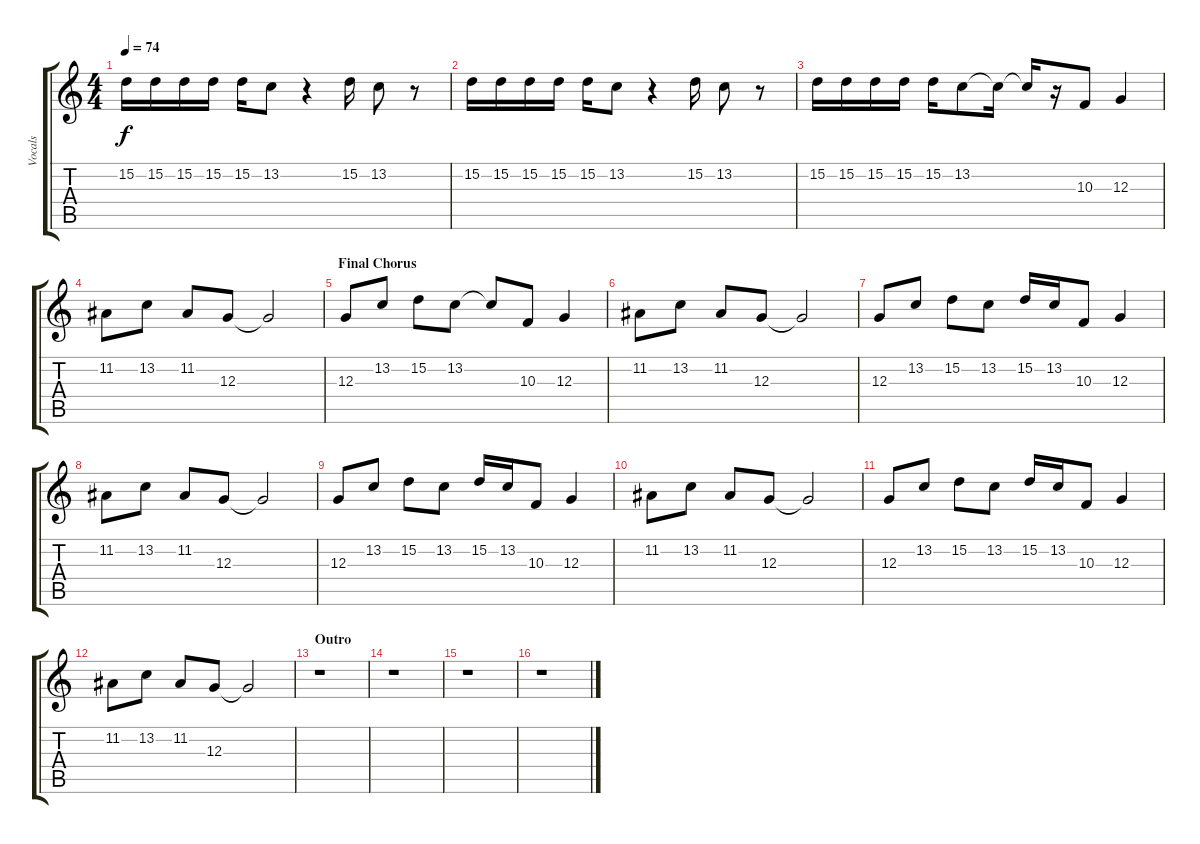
\track ("Vocals" "Vocals") {instrument lead1square}
\staff {score tabs}
\tuning (E4 B3 G3 D3 A2 E2) {hide}
\ts (4 4)
\tempo 74
\clef g2
\ks c
15.2.16{dy f} 15.2.16 15.2.16 15.2.16 15.2.16 13.2.8 r.4 15.2.16 13.2.8 r.8 |
15.2.16 15.2.16 15.2.16 15.2.16 15.2.16 13.2.8 r.4 15.2.16 13.2.8 r.8 |
15.2.16 15.2.16 15.2.16 15.2.16 15.2.16 13.2.8 13.2{t}.16 13.2{t}.16 r.16 10.3.8 12.3.4 |
11.2.8 13.2.8 11.2.8 12.3.8 12.3{t}.2 |
\section ("" "Final Chorus")
12.3.8 13.2.8 15.2.8 13.2.8 13.2{t}.8 10.3.8 12.3.4 |
11.2.8 13.2.8 11.2.8 12.3.8 12.3{t}.2 |
12.3.8 13.2.8 15.2.8 13.2.8 15.2.16 13.2.16 10.3.8 12.3.4 |
11.2.8 13.2.8 11.2.8 12.3.8 12.3{t}.2 |
12.3.8 13.2.8 15.2.8 13.2.8 15.2.16 13.2.16 10.3.8 12.3.4 |
11.2.8 13.2.8 11.2.8 12.3.8 12.3{t}.2 |
12.3.8 13.2.8 15.2.8 13.2.8 15.2.16 13.2.16 10.3.8 12.3.4 |
11.2.8 13.2.8 11.2.8 12.3.8 12.3{t}.2 |
\section ("" "Outro")
r.1 |
r.1 |
r.1 |
r.1
